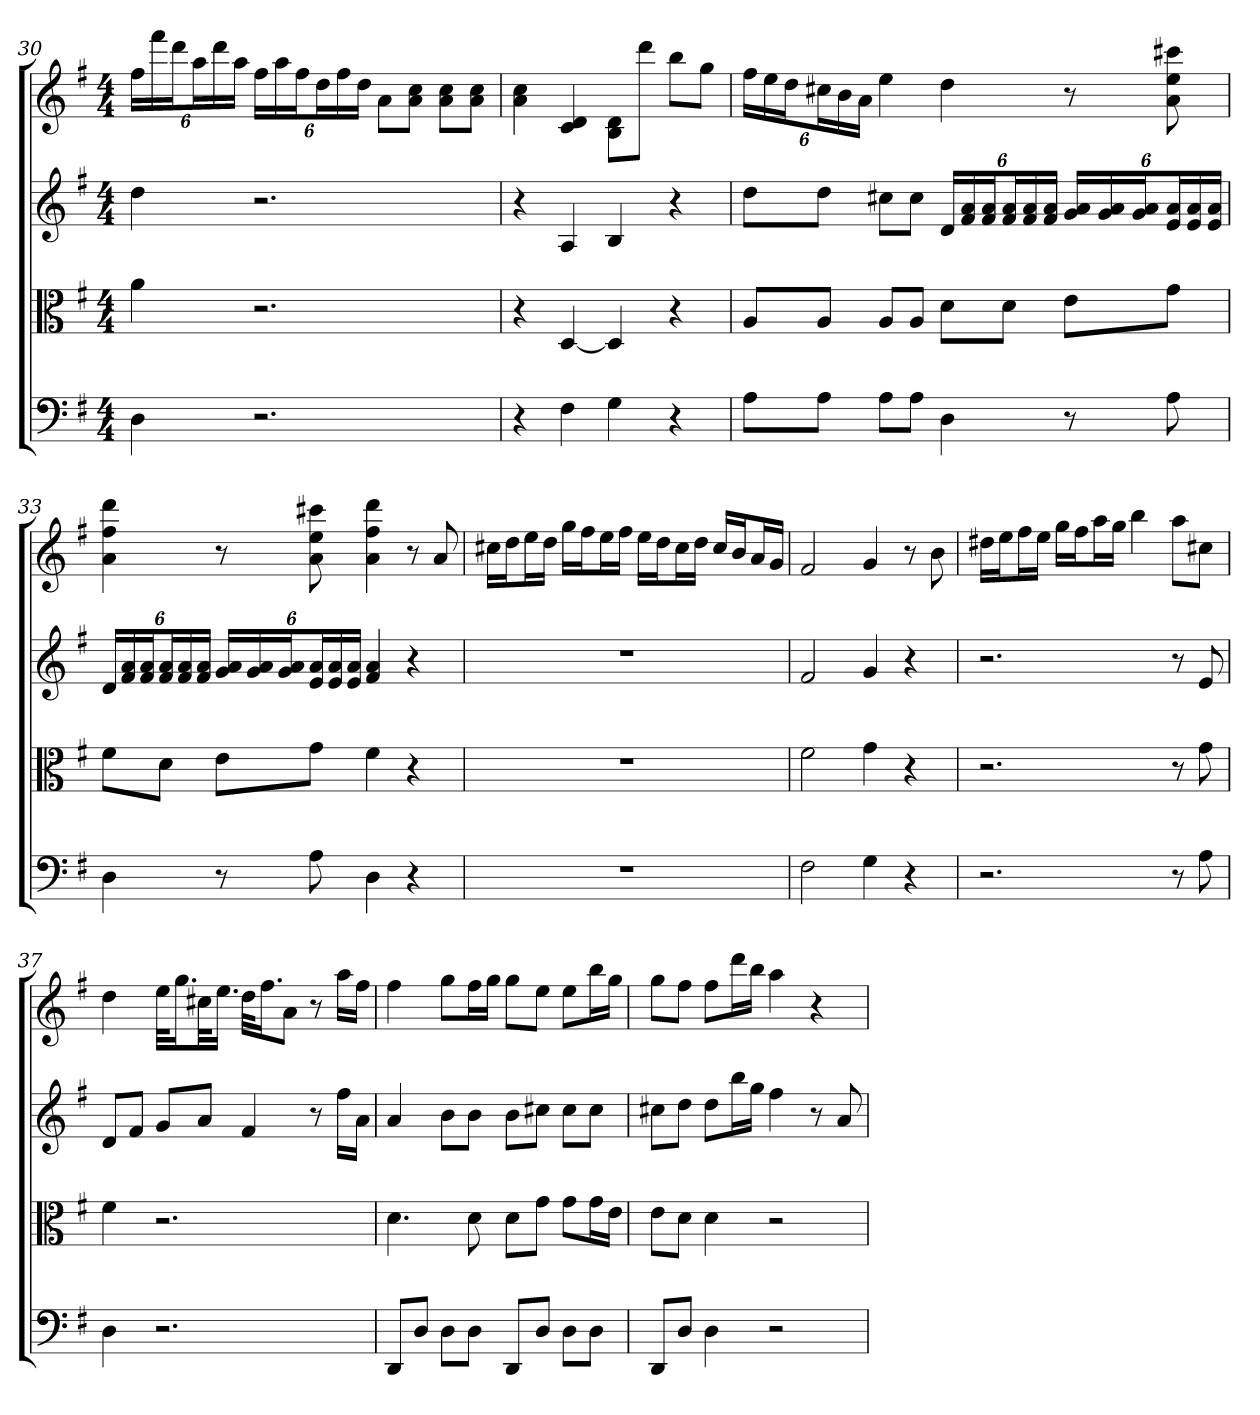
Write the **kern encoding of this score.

**kern	**kern	**kern	**kern
*part4	*part3	*part2	*part1
*staff4	*staff3	*staff2	*staff1
*clefF4	*clefC3	*	*
*k[f#]	*k[f#]	*k[f#]	*k[f#]
*G:	*G:	*G:	*G:
*M4/4	*M4/4	*M4/4	*M4/4
=30	=30	=30	=30
4D	4a	4dd	24ff#LL
.	.	.	24fff#
.	.	.	24dddJ
.	.	.	24aaL
.	.	.	24ddd
.	.	.	24aaJJ
2.r	2.r	2.r	24ff#LL
.	.	.	24aa
.	.	.	24ff#J
.	.	.	24ddL
.	.	.	24ff#
.	.	.	24ddJJ
.	.	.	8aL
.	.	.	8a 8ccJ
.	.	.	8a 8ccL
.	.	.	8a 8ccJ
=31	=31	=31	=31
4r	4r	4r	4a 4cc
4F#	[4D	4A	4c 4d
4G	4D]	4B	8B 8dL
.	.	.	8dddJ
4r	4r	4r	8bbL
.	.	.	8ggJ
=32	=32	=32	=32
8A\L	8A/L	8ddL	24ff#LL
.	.	.	24ee
.	.	.	24ddJ
8A\J	8A/J	8ddJ	24cc#XL
.	.	.	24b
.	.	.	24aJJ
8A\L	8A/L	8cc#XL	4ee
8A\J	8A/J	8cc#J	.
4D	8d\L	24dLL	4dd
.	.	24f# 24a	.
.	.	24f# 24aJ	.
.	8d\J	24f# 24aL	.
.	.	24f# 24a	.
.	.	24f# 24aJJ	.
8r	8e\L	24g 24aLL	8r
.	.	24g 24a	.
.	.	24g 24aJ	.
8A	8g\J	24e 24aL	8a 8ee 8ccc#X
.	.	24e 24a	.
.	.	24e 24aJJ	.
=33	=33	=33	=33
4D	8f#\L	24dLL	4a 4ff# 4ddd
.	.	24f# 24a	.
.	.	24f# 24aJ	.
.	8d\J	24f# 24aL	.
.	.	24f# 24a	.
.	.	24f# 24aJJ	.
8r	8e\L	24g 24aLL	8r
.	.	24g 24a	.
.	.	24g 24aJ	.
8A	8g\J	24e 24aL	8a 8ee 8ccc#X
.	.	24e 24a	.
.	.	24e 24aJJ	.
4D	4f#	4f# 4a	4a 4ff# 4ddd
4r	4r	4r	8r
.	.	.	8a
=34	=34	=34	=34
1r	1r	1r	16cc#XLL
.	.	.	16ddJ
.	.	.	16eeL
.	.	.	16ddJJ
.	.	.	16ggLL
.	.	.	16ff#J
.	.	.	16eeL
.	.	.	16ff#JJ
.	.	.	16eeLL
.	.	.	16ddJ
.	.	.	16cc#L
.	.	.	16ddJJ
.	.	.	16cc#LL
.	.	.	16bJ
.	.	.	16aL
.	.	.	16gJJ
=35	=35	=35	=35
2F#	2f#	2f#	2f#
4G	4g	4g	4g
4r	4r	4r	8r
.	.	.	8b
=36	=36	=36	=36
2.r	2.r	2.r	16dd#XLL
.	.	.	16eeJ
.	.	.	16ff#L
.	.	.	16eeJJ
.	.	.	16ggLL
.	.	.	16ff#J
.	.	.	16aaL
.	.	.	16ggJJ
.	.	.	4bb
8r	8r	8r	8aaL
8A	8g	8e	8cc#XJ
=37	=37	=37	=37
4D	4f#	8dL	4dd
.	.	8f#J	.
2.r	2.r	8gL	32eeKLL
.	.	.	16.ggJ
.	.	8aJ	32cc#XKL
.	.	.	16.eeJJ
.	.	4f#	32ddKLL
.	.	.	16.ff#J
.	.	.	8aJ
.	.	8r	8r
.	.	16ff#LL	16aaLL
.	.	16aJJ	16ff#JJ
=38	=38	=38	=38
8DD/L	4.d	4a	4ff#
8D/J	.	.	.
8D\L	.	8bL	8ggL
8D\J	8d	8bJ	16ff#L
.	.	.	16ggJJ
8DD/L	8d\L	8bL	8ggL
8D/J	8g\J	8cc#XJ	8eeJ
8D\L	8g\L	8cc#L	8eeL
8D\J	16g\L	8cc#J	16bbL
.	16e\JJ	.	16ggJJ
=39	=39	=39	=39
8DD/L	8e\L	8cc#XL	8ggL
8D/J	8d\J	8ddJ	8ff#J
4D	4d	8ddL	8ff#L
.	.	16bbL	16dddL
.	.	16ggJJ	16bbJJ
2r	2r	4ff#	4aa
.	.	8r	4r
.	.	8a	.
=	=	=	=
*-	*-	*-	*-
